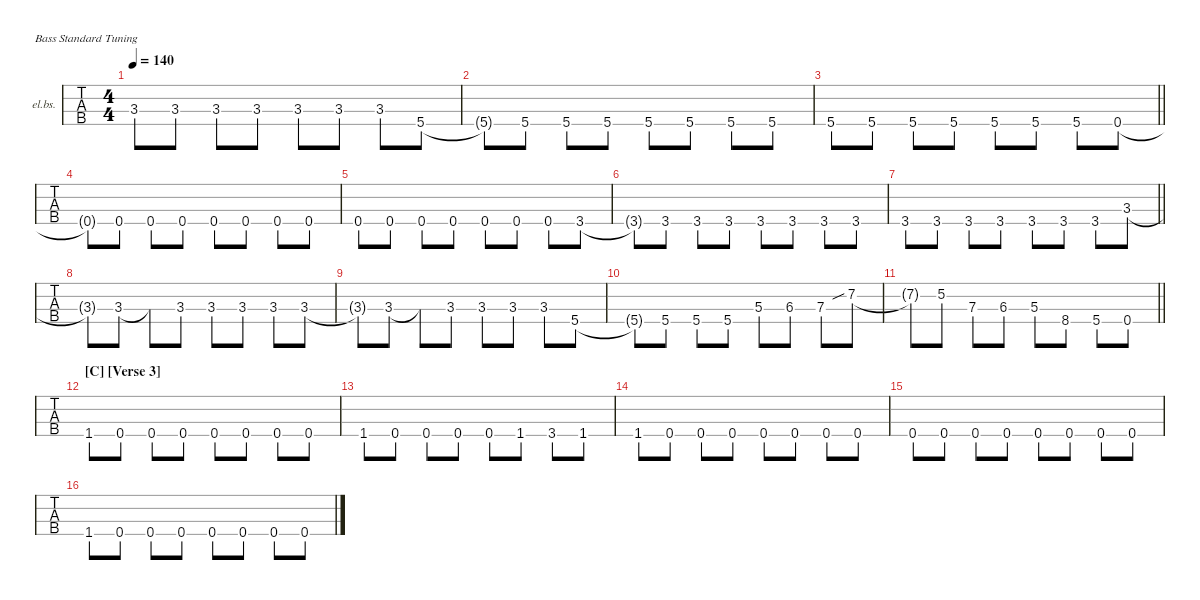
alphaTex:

\defaultSystemsLayout 4
\hideDynamics
\bracketExtendMode nobrackets
\firstSystemTrackNameOrientation horizontal
\track ("Bass" "el.bs.") {instrument electricbasspick}
\staff {tabs}
\tuning (G2 D2 A1 E1)
\ts (4 4)
\tempo 140
\clef f4
\ks c
3.3.8{dy f} 3.3.8 3.3.8 3.3.8 3.3.8 3.3.8 3.3.8 5.4.8 |
5.4{t}.8 5.4.8 5.4.8 5.4.8 5.4.8 5.4.8 5.4.8 5.4.8 |
\barLineRight lightlight
5.4.8 5.4.8 5.4.8 5.4.8 5.4.8 5.4.8 5.4.8 0.4.8 |
0.4{t}.8 0.4.8 0.4.8 0.4.8 0.4.8 0.4.8 0.4.8 0.4.8 |
0.4.8 0.4.8 0.4.8 0.4.8 0.4.8 0.4.8 0.4.8 3.4.8 |
3.4{t}.8 3.4.8 3.4.8 3.4.8 3.4.8 3.4.8 3.4.8 3.4.8 |
\barLineRight lightlight
3.4.8 3.4.8 3.4.8 3.4.8 3.4.8 3.4.8 3.4.8 3.3.8 |
3.3{t}.8 3.3.8 3.3{t}.8 3.3.8 3.3.8 3.3.8 3.3.8 3.3.8 |
3.3{t}.8 3.3.8 3.3{t}.8 3.3.8 3.3.8 3.3.8 3.3.8 5.4.8 |
5.4{t}.8 5.4.8 5.4.8 5.4.8 5.3.8 6.3{acc #}.8 7.3.8 7.2{sib}.8 |
\barLineRight lightlight
7.2{t}.8 5.2.8 7.3.8 6.3{acc #}.8 5.3.8 8.4.8 5.4.8 0.4.8 |
\section ("C" "[Verse 3]")
1.4.8 0.4.8 0.4.8 0.4.8 0.4.8 0.4.8 0.4.8 0.4.8 |
1.4.8 0.4.8 0.4.8 0.4.8 0.4.8 1.4.8 3.4.8 1.4.8 |
1.4.8 0.4.8 0.4.8 0.4.8 0.4.8 0.4.8 0.4.8 0.4.8 |
0.4.8 0.4.8 0.4.8 0.4.8 0.4.8 0.4.8 0.4.8 0.4.8 |
1.4.8 0.4.8 0.4.8 0.4.8 0.4.8 0.4.8 0.4.8 0.4.8
